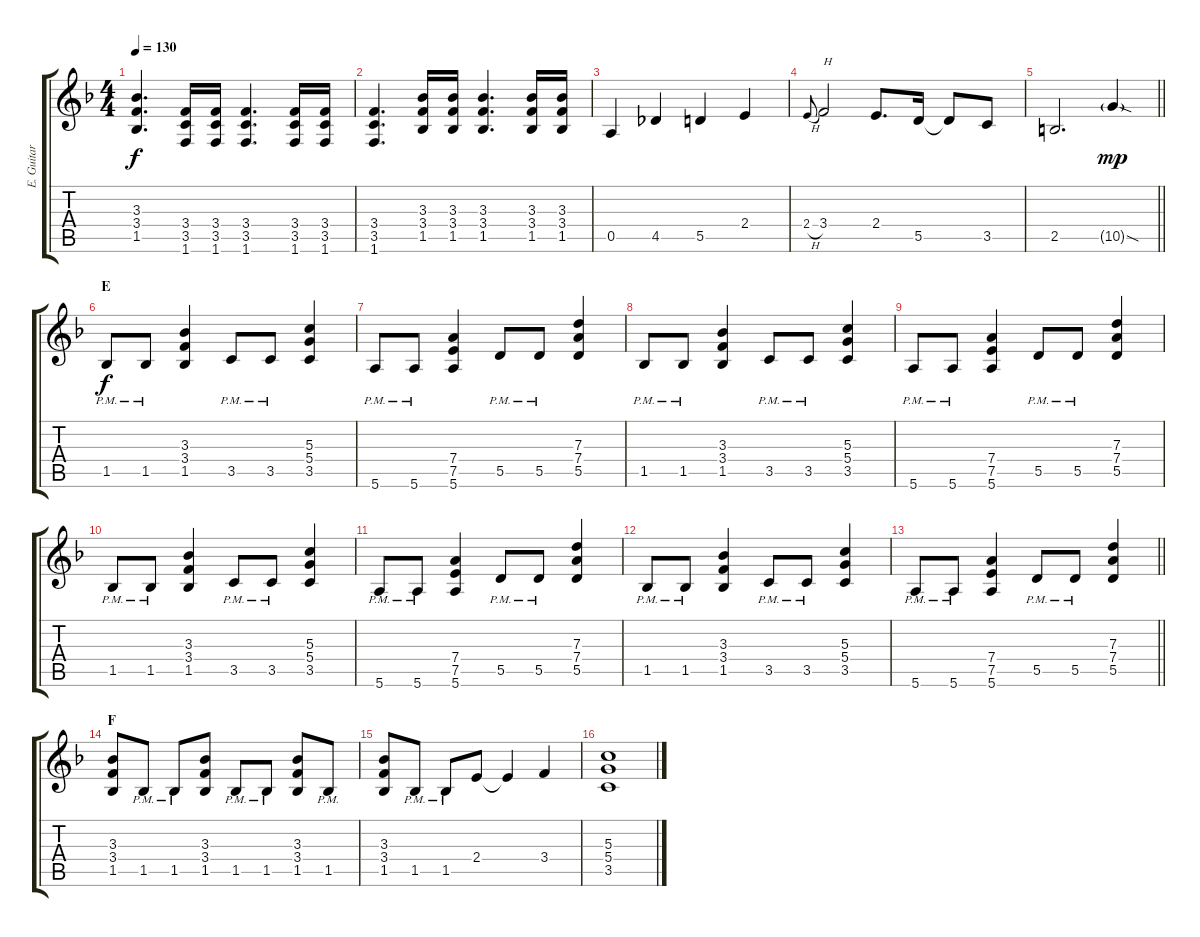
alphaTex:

\track ("E. Guitar II" "E. Guitar ") {instrument overdrivenguitar}
\staff {score tabs}
\tuning (E4 B3 G3 D3 A2 E2) {hide}
\ts (4 4)
\tempo 130
\clef g2
\ks f
(3.3 3.4 1.5).4{d dy f} (3.4 3.5 1.6).16 (3.4 3.5 1.6).16 (3.4 3.5 1.6).4{d} (3.4 3.5 1.6).16 (3.4 3.5 1.6).16 |
(3.4 3.5 1.6).4{d} (3.3 3.4 1.5).16 (3.3 3.4 1.5).16 (3.3 3.4 1.5).4{d} (3.3 3.4 1.5).16 (3.3 3.4 1.5).16 |
0.5.4 4.5.4 5.5.4 2.4.4 |
2.4{h}.8{gr onbeat} 3.4.2{txt "H"} 2.4.8{d} 5.5.16 5.5{t}.8 3.5.8 |
\barLineRight lightlight
2.5.2{d} 10.5{sod g}.4{dy mp} |
\section ("" "E")
1.5{pm}.8{dy f} 1.5{pm}.8 (3.3 3.4 1.5).4 3.5{pm}.8 3.5{pm}.8 (5.3 5.4 3.5).4 |
5.6{pm}.8 5.6{pm}.8 (7.4 7.5 5.6).4 5.5{pm}.8 5.5{pm}.8 (7.3 7.4 5.5).4 |
1.5{pm}.8 1.5{pm}.8 (3.3 3.4 1.5).4 3.5{pm}.8 3.5{pm}.8 (5.3 5.4 3.5).4 |
5.6{pm}.8 5.6{pm}.8 (7.4 7.5 5.6).4 5.5{pm}.8 5.5{pm}.8 (7.3 7.4 5.5).4 |
1.5{pm}.8 1.5{pm}.8 (3.3 3.4 1.5).4 3.5{pm}.8 3.5{pm}.8 (5.3 5.4 3.5).4 |
5.6{pm}.8 5.6{pm}.8 (7.4 7.5 5.6).4 5.5{pm}.8 5.5{pm}.8 (7.3 7.4 5.5).4 |
1.5{pm}.8 1.5{pm}.8 (3.3 3.4 1.5).4 3.5{pm}.8 3.5{pm}.8 (5.3 5.4 3.5).4 |
\barLineRight lightlight
5.6{pm}.8 5.6{pm}.8 (7.4 7.5 5.6).4 5.5{pm}.8 5.5{pm}.8 (7.3 7.4 5.5).4 |
\section ("" "F")
(3.3 3.4 1.5).8 1.5{pm}.8 1.5{pm}.8 (3.3 3.4 1.5).8 1.5{pm}.8 1.5{pm}.8 (3.3 3.4 1.5).8 1.5{pm}.8 |
(3.3 3.4 1.5).8 1.5{pm}.8 1.5{pm}.8 2.4.8 2.4{t}.4 3.4.4 |
(5.3 5.4 3.5).1
